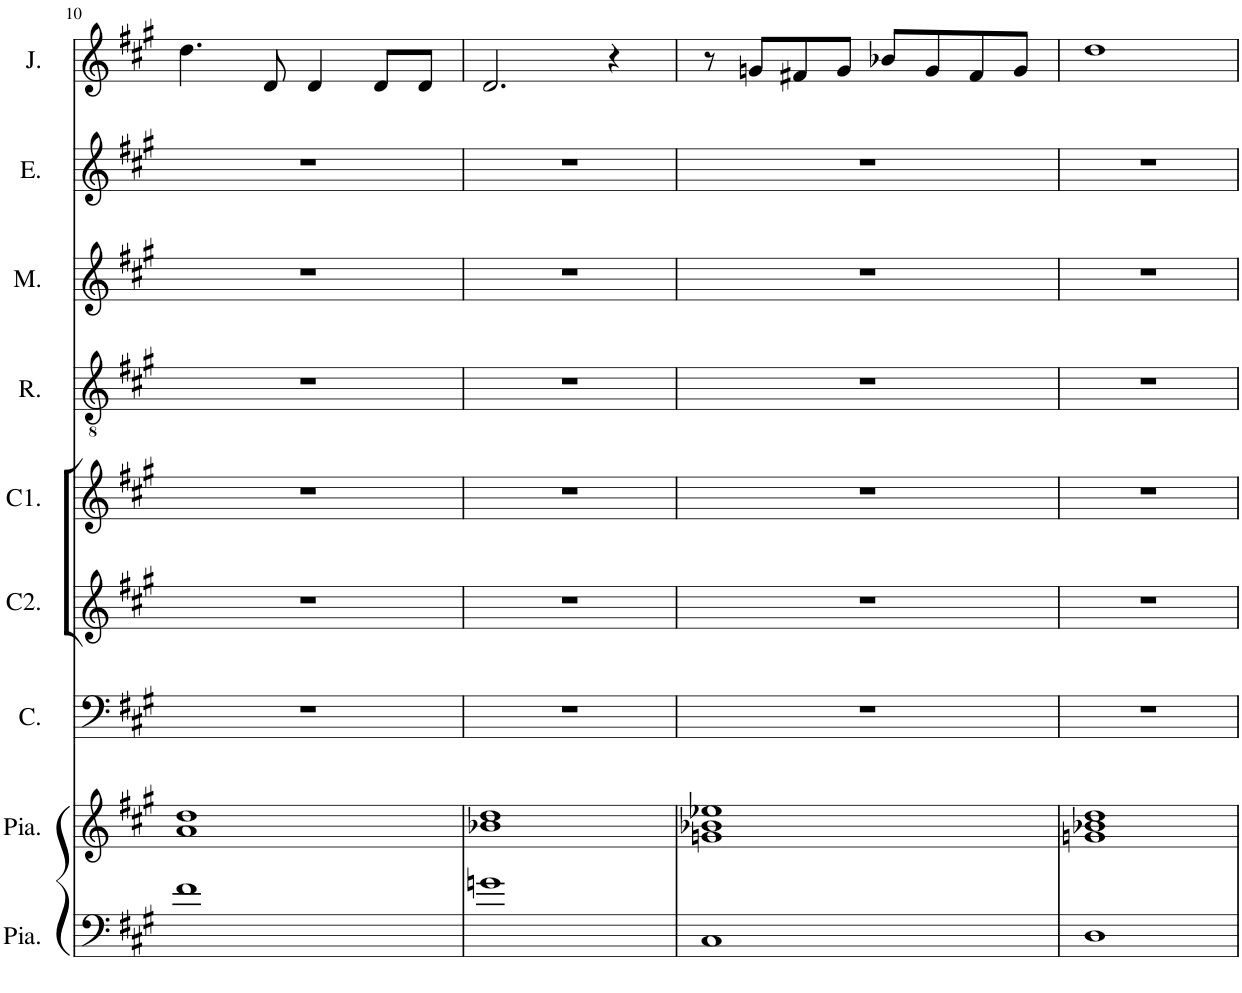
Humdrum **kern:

**kern	**kern	**kern	**kern	**kern	**kern	**kern	**kern	**kern
*part9	*part8	*part7	*part6	*part5	*part4	*part3	*part2	*part1
*staff9	*staff8	*staff7	*staff6	*staff5	*staff4	*staff3	*staff2	*staff1
*I"Piano	*I"Piano	*I"commissionnaire	*I"Choeur2	*I"Choeur1	*I"Raphaël	*I"Mariette	*I"Emma	*I"Jeanne
*I'Pia.	*I'Pia.	*I'C.	*I'C2.	*I'C1.	*I'R.	*I'M.	*I'E.	*I'J.
!!LO:PB:g=z
*clefF4	*clefG2	*clefF4	*clefG2	*clefG2	*clefGv2	*clefG2	*clefG2	*clefG2
*	*	*Trd12c21	*	*	*Trd1c2	*Trd4c7	*Trd1c2	*
*k[f#c#g#]	*k[f#c#g#]	*k[f#c#g#]	*k[f#c#g#]	*k[f#c#g#]	*k[f#c#g#]	*k[f#c#g#]	*k[f#c#g#]	*k[f#c#g#]
*M4/4	*M4/4	*M4/4	*M4/4	*M4/4	*M4/4	*M4/4	*M4/4	*M4/4
*met(c)	*met(c)	*met(c)	*met(c)	*met(c)	*met(c)	*met(c)	*met(c)	*met(c)
=10	=10	=10	=10	=10	=10	=10	=10	=10
1f#	1a 1dd	1r	1r	1r	1r	1r	1r	4.dd\
.	.	.	.	.	.	.	.	8d/
.	.	.	.	.	.	.	.	4d/
.	.	.	.	.	.	.	.	8d/L
.	.	.	.	.	.	.	.	8d/J
=11	=11	=11	=11	=11	=11	=11	=11	=11
1gn	1b-X 1dd	1r	1r	1r	1r	1r	1r	2.d/
.	.	.	.	.	.	.	.	4r
=12	=12	=12	=12	=12	=12	=12	=12	=12
1C#	1gn 1b-X 1ee-X	1r	1r	1r	1r	1r	1r	8r
.	.	.	.	.	.	.	.	8gn/L
.	.	.	.	.	.	.	.	8f#X/
.	.	.	.	.	.	.	.	8g/J
.	.	.	.	.	.	.	.	8b-X/L
.	.	.	.	.	.	.	.	8g/
.	.	.	.	.	.	.	.	8f#/
.	.	.	.	.	.	.	.	8g/J
=13	=13	=13	=13	=13	=13	=13	=13	=13
1D	1gn 1b-X 1dd	1r	1r	1r	1r	1r	1r	1dd
=	=	=	=	=	=	=	=	=
*-	*-	*-	*-	*-	*-	*-	*-	*-
